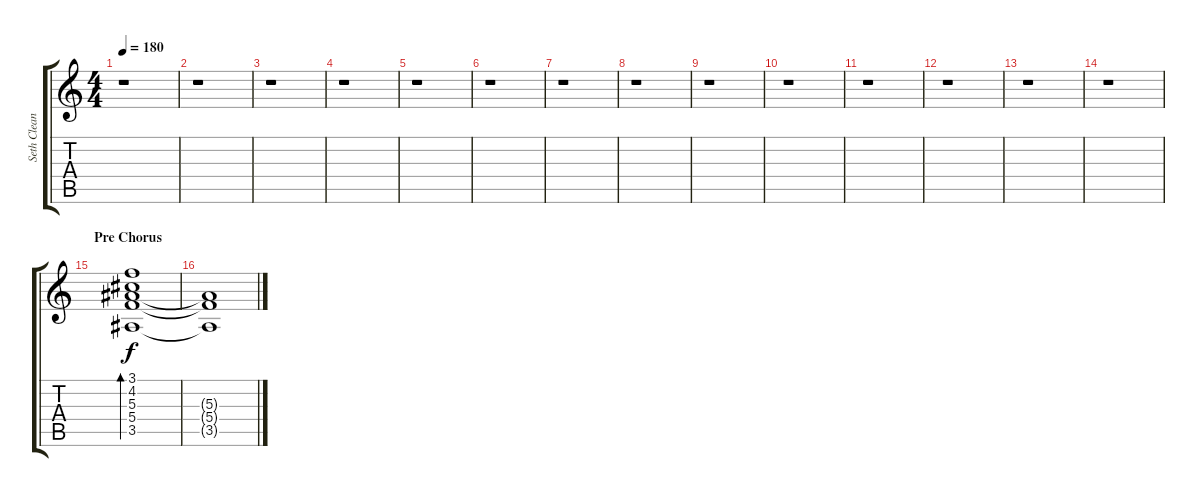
\track ("Seth Clean" "Seth Clean") {instrument electricguitarjazz}
\staff {score tabs}
\tuning (D4 A3 F3 C3 G2 C2) {hide}
\ts (4 4)
\tempo 180
\clef g2
\ks c
r.1{dy f} |
r.1 |
r.1 |
r.1 |
r.1 |
r.1 |
r.1 |
r.1 |
r.1 |
r.1 |
r.1 |
r.1 |
r.1 |
r.1 |
\section ("" "Pre Chorus ")
(3.1 4.2 5.3 5.4 3.5).1{bd 60} |
(5.3{t} 5.4{t} 3.5{t}).1
